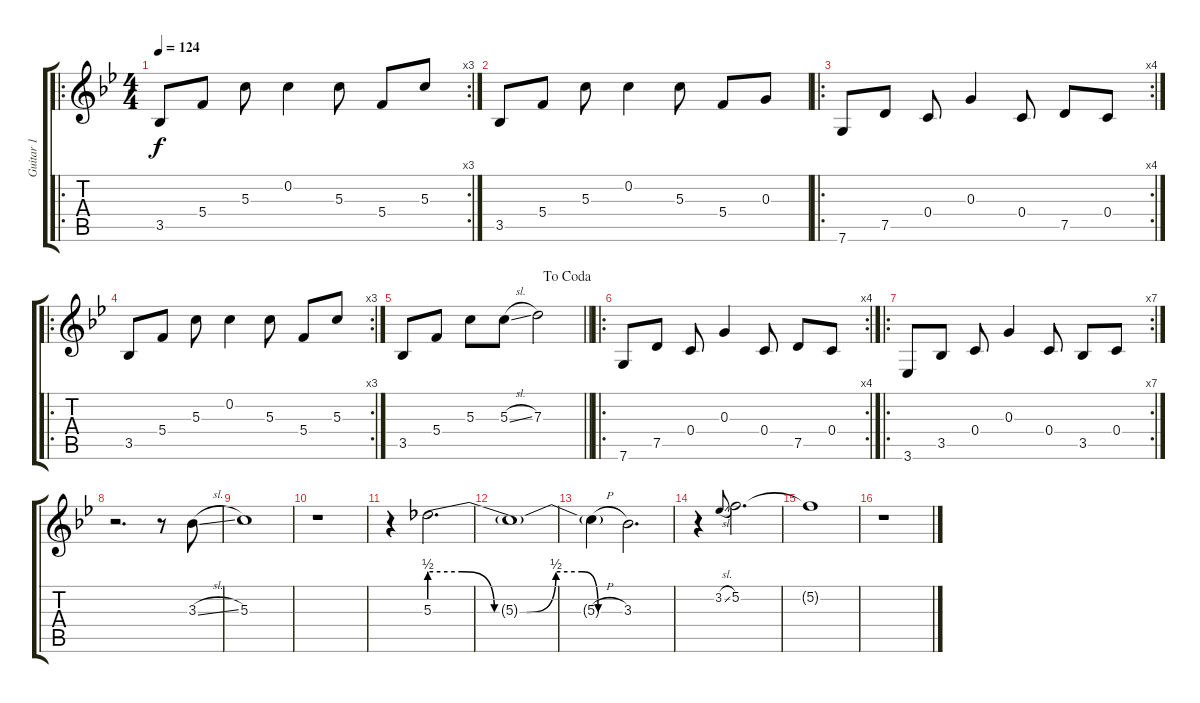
\track ("Guitar 1" "Guitar 1") {instrument electricguitarjazz}
\staff {score tabs}
\tuning (E4 C4 G3 C3 G2 C2) {hide}
\ro
\rc 3
\ts (4 4)
\tempo 124
\clef g2
\ks gminor
3.5.8{dy f} 5.4.8 5.3.8 0.2.4 5.3.8 5.4.8 5.3.8 |
3.5.8 5.4.8 5.3.8 0.2.4 5.3.8 5.4.8 0.3.8 |
\ro
\rc 4
7.6.8 7.5.8 0.4.8 0.3.4 0.4.8 7.5.8 0.4.8 |
\ro
\rc 3
3.5.8 5.4.8 5.3.8 0.2.4 5.3.8 5.4.8 5.3.8 |
\jump dacoda
\barLineRight lightlight
3.5.8 5.4.8 5.3.8 5.3{sl}.8 7.3.2 |
\ro
\rc 4
7.6.8 7.5.8 0.4.8 0.3.4 0.4.8 7.5.8 0.4.8 |
\ro
\rc 7
3.6.8 3.5.8 0.4.8 0.3.4 0.4.8 3.5.8 0.4.8 |
r.2{d volume 16} r.8 3.3{sl}.8 |
5.3.1 |
r.1 |
r.4 5.3{be (custom 0 2 10 2 20 0 30 0 39 2 47 2 52 0 60 0)}.2{d} |
5.3{t}.1 |
5.3{h t}.4 3.3.2{d} |
r.4 3.2{sl}.8{gr onbeat} 5.2.2{d} |
5.2{t}.1 |
r.1
